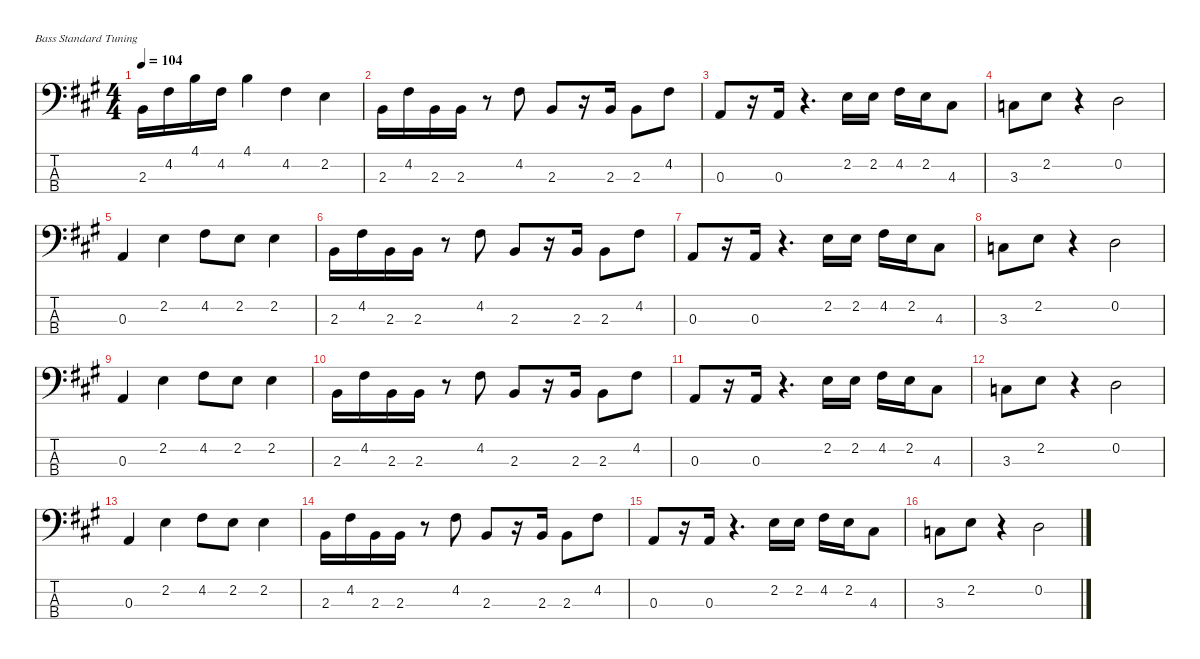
\defaultSystemsLayout 4
\hideDynamics
\bracketExtendMode nobrackets
\singleTrackTrackNamePolicy hidden
\multiTrackTrackNamePolicy hidden
\otherSystemsTrackNameOrientation horizontal
\track ("Bass    " "ac.bs.") {instrument acousticbass}
\staff {score tabs}
\tuning (G2 D2 A1 E1)
\ts (4 4)
\tempo 104
\clef f4
\ks a
2.3{acc forcenatural}.16{dy ff beam Down} 4.2{acc #}.16{beam Down} 4.1{acc forcenatural}.16{beam Down} 4.2{acc #}.16{beam Down} 4.1{acc forcenatural}.4{beam Down} 4.2{acc #}.4{beam Down} 2.2{acc forcenatural}.4{beam Down} |
2.3{acc forcenatural}.16{beam Down} 4.2{acc #}.16{beam Down} 2.3{acc forcenatural}.16{beam Down} 2.3{acc forcenatural}.16{beam Down} r.8{beam Down} 4.2{acc #}.8{beam Down} 2.3{acc forcenatural}.8{beam Up} r.16{beam Up} 2.3{acc forcenatural}.16{beam Up} 2.3{acc forcenatural}.8{beam Down} 4.2{acc #}.8{beam Down} |
0.3{acc forcenatural}.8{beam Up} r.16{beam Up} 0.3{acc forcenatural}.16{beam Up} r.4{d beam Up} 2.2{acc forcenatural}.16{beam Down} 2.2{acc forcenatural}.16{beam Down} 4.2{acc #}.16{beam Down} 2.2{acc forcenatural}.16{beam Down} 4.3{acc #}.8{beam Down} |
3.3{acc forcenatural}.8{beam Down} 2.2{acc forcenatural}.8{beam Down} r.4{beam Down} 0.2{acc forcenatural}.2{beam Down} |
0.3{acc forcenatural}.4{beam Up} 2.2{acc forcenatural}.4{beam Down} 4.2{acc #}.8{beam Down} 2.2{acc forcenatural}.8{beam Down} 2.2{acc forcenatural}.4{beam Down} |
2.3{acc forcenatural}.16{beam Down} 4.2{acc #}.16{beam Down} 2.3{acc forcenatural}.16{beam Down} 2.3{acc forcenatural}.16{beam Down} r.8{beam Down} 4.2{acc #}.8{beam Down} 2.3{acc forcenatural}.8{beam Up} r.16{beam Up} 2.3{acc forcenatural}.16{beam Up} 2.3{acc forcenatural}.8{beam Down} 4.2{acc #}.8{beam Down} |
0.3{acc forcenatural}.8{beam Up} r.16{beam Up} 0.3{acc forcenatural}.16{beam Up} r.4{d beam Up} 2.2{acc forcenatural}.16{beam Down} 2.2{acc forcenatural}.16{beam Down} 4.2{acc #}.16{beam Down} 2.2{acc forcenatural}.16{beam Down} 4.3{acc #}.8{beam Down} |
3.3{acc forcenatural}.8{beam Down} 2.2{acc forcenatural}.8{beam Down} r.4{beam Down} 0.2{acc forcenatural}.2{beam Down} |
0.3{acc forcenatural}.4{beam Up} 2.2{acc forcenatural}.4{beam Down} 4.2{acc #}.8{beam Down} 2.2{acc forcenatural}.8{beam Down} 2.2{acc forcenatural}.4{beam Down} |
2.3{acc forcenatural}.16{beam Down} 4.2{acc #}.16{beam Down} 2.3{acc forcenatural}.16{beam Down} 2.3{acc forcenatural}.16{beam Down} r.8{beam Down} 4.2{acc #}.8{beam Down} 2.3{acc forcenatural}.8{beam Up} r.16{beam Up} 2.3{acc forcenatural}.16{beam Up} 2.3{acc forcenatural}.8{beam Down} 4.2{acc #}.8{beam Down} |
0.3{acc forcenatural}.8{beam Up} r.16{beam Up} 0.3{acc forcenatural}.16{beam Up} r.4{d beam Up} 2.2{acc forcenatural}.16{beam Down} 2.2{acc forcenatural}.16{beam Down} 4.2{acc #}.16{beam Down} 2.2{acc forcenatural}.16{beam Down} 4.3{acc #}.8{beam Down} |
3.3{acc forcenatural}.8{beam Down} 2.2{acc forcenatural}.8{beam Down} r.4{beam Down} 0.2{acc forcenatural}.2{beam Down} |
0.3{acc forcenatural}.4{beam Up} 2.2{acc forcenatural}.4{beam Down} 4.2{acc #}.8{beam Down} 2.2{acc forcenatural}.8{beam Down} 2.2{acc forcenatural}.4{beam Down} |
2.3{acc forcenatural}.16{beam Down} 4.2{acc #}.16{beam Down} 2.3{acc forcenatural}.16{beam Down} 2.3{acc forcenatural}.16{beam Down} r.8{beam Down} 4.2{acc #}.8{beam Down} 2.3{acc forcenatural}.8{beam Up} r.16{beam Up} 2.3{acc forcenatural}.16{beam Up} 2.3{acc forcenatural}.8{beam Down} 4.2{acc #}.8{beam Down} |
0.3{acc forcenatural}.8{beam Up} r.16{beam Up} 0.3{acc forcenatural}.16{beam Up} r.4{d beam Up} 2.2{acc forcenatural}.16{beam Down} 2.2{acc forcenatural}.16{beam Down} 4.2{acc #}.16{beam Down} 2.2{acc forcenatural}.16{beam Down} 4.3{acc #}.8{beam Down} |
3.3{acc forcenatural}.8{beam Down} 2.2{acc forcenatural}.8{beam Down} r.4{beam Down} 0.2{acc forcenatural}.2{beam Down}
